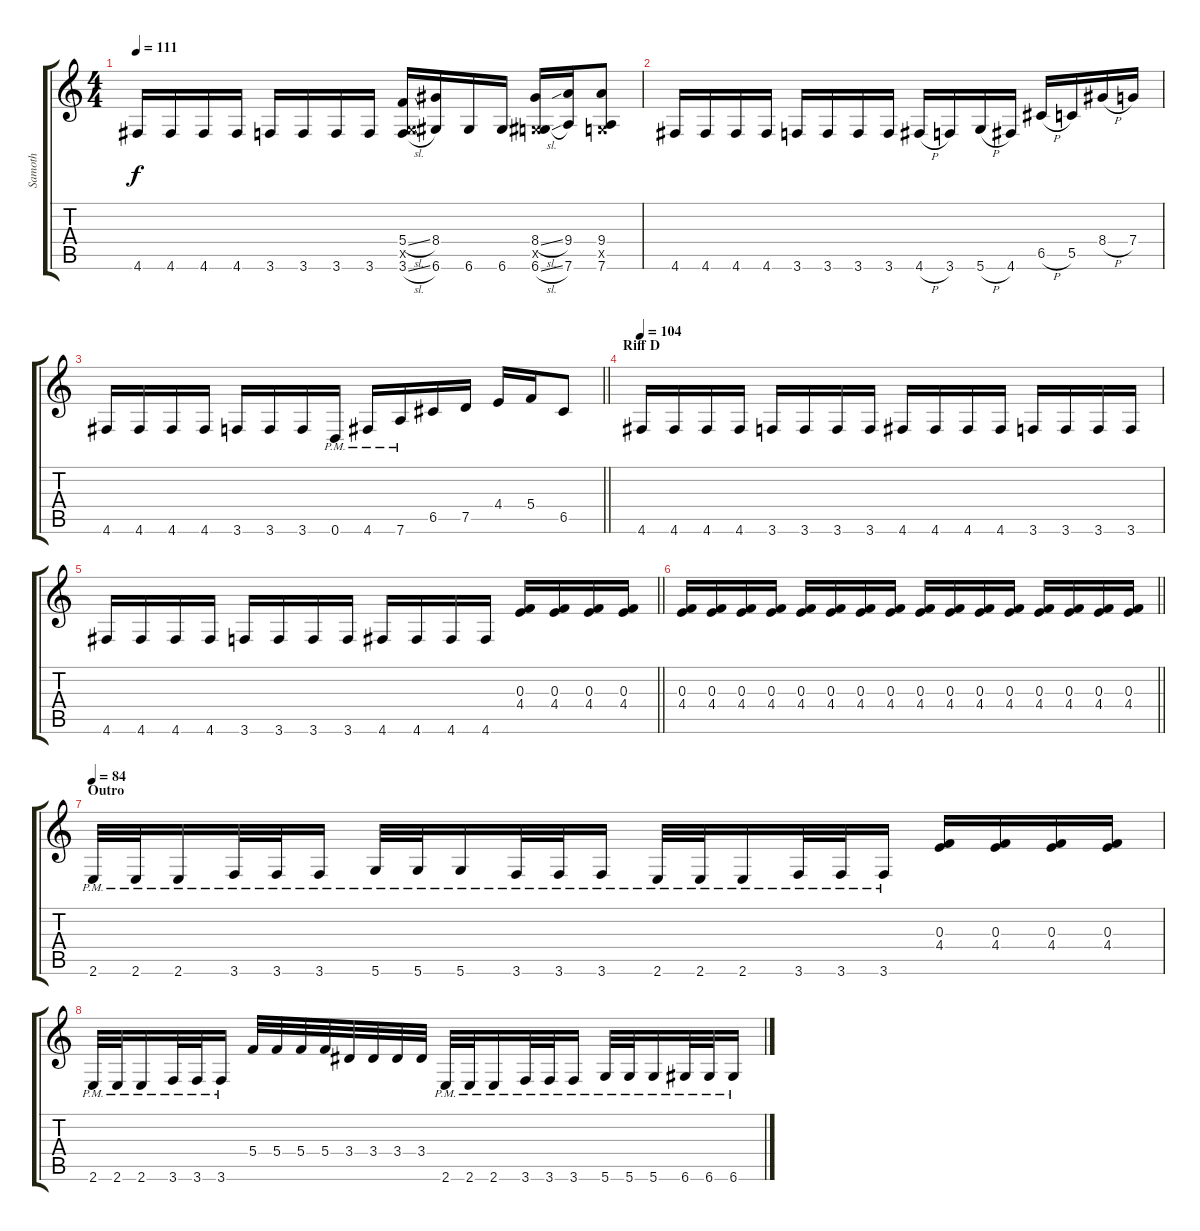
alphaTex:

\track ("Samoth" "Samoth") {instrument distortionguitar}
\staff {score tabs}
\tuning (D4 A3 F3 C3 G2 D2) {hide}
\ts (4 4)
\tempo 111
\clef g2
\ks c
4.6.16{dy f} 4.6.16 4.6.16 4.6.16 3.6.16 3.6.16 3.6.16 3.6.16 (5.4{sl} 0.5{x} 3.6{sl}).16 (8.4 6.6).16 6.6.16 6.6.16 (8.4{sl} 0.5{x} 6.6{sl}).16 (9.4 7.6).16 (9.4 0.5{x} 7.6).8 |
4.6.16 4.6.16 4.6.16 4.6.16 3.6.16 3.6.16 3.6.16 3.6.16 4.6{h}.16 3.6.16 5.6{h}.16 4.6.16 6.5{h}.16 5.5.16 8.4{h}.16 7.4.16 |
\barLineRight lightlight
4.6.16 4.6.16 4.6.16 4.6.16 3.6.16 3.6.16 3.6.16 0.6{pm}.16 4.6{pm}.16 7.6{pm}.16 6.5.16 7.5.16 4.4.16 5.4.16 6.5.8 |
\section ("" "Riff D")
\tempo 104
4.6.16 4.6.16 4.6.16 4.6.16 3.6.16 3.6.16 3.6.16 3.6.16 4.6.16 4.6.16 4.6.16 4.6.16 3.6.16 3.6.16 3.6.16 3.6.16 |
\barLineRight lightlight
4.6.16 4.6.16 4.6.16 4.6.16 3.6.16 3.6.16 3.6.16 3.6.16 4.6.16 4.6.16 4.6.16 4.6.16 (0.3 4.4).16 (0.3 4.4).16 (0.3 4.4).16 (0.3 4.4).16 |
\barLineRight lightlight
(0.3 4.4).16 (0.3 4.4).16 (0.3 4.4).16 (0.3 4.4).16 (0.3 4.4).16 (0.3 4.4).16 (0.3 4.4).16 (0.3 4.4).16 (0.3 4.4).16 (0.3 4.4).16 (0.3 4.4).16 (0.3 4.4).16 (0.3 4.4).16 (0.3 4.4).16 (0.3 4.4).16 (0.3 4.4).16 |
\section ("" "Outro")
\tempo 84
2.6{pm}.32 2.6{pm}.32 2.6{pm}.16 3.6{pm}.32 3.6{pm}.32 3.6{pm}.16 5.6{pm}.32 5.6{pm}.32 5.6{pm}.16 3.6{pm}.32 3.6{pm}.32 3.6{pm}.16 2.6{pm}.32 2.6{pm}.32 2.6{pm}.16 3.6{pm}.32 3.6{pm}.32 3.6{pm}.16 (0.3 4.4).16 (0.3 4.4).16 (0.3 4.4).16 (0.3 4.4).16 |
2.6{pm}.32 2.6{pm}.32 2.6{pm}.16 3.6{pm}.32 3.6{pm}.32 3.6{pm}.16 5.4.32 5.4.32 5.4.32 5.4.32 3.4.32 3.4.32 3.4.32 3.4.32 2.6{pm}.32 2.6{pm}.32 2.6{pm}.16 3.6{pm}.32 3.6{pm}.32 3.6{pm}.16 5.6{pm}.32 5.6{pm}.32 5.6{pm}.16 6.6{pm}.32 6.6{pm}.32 6.6{pm}.16
